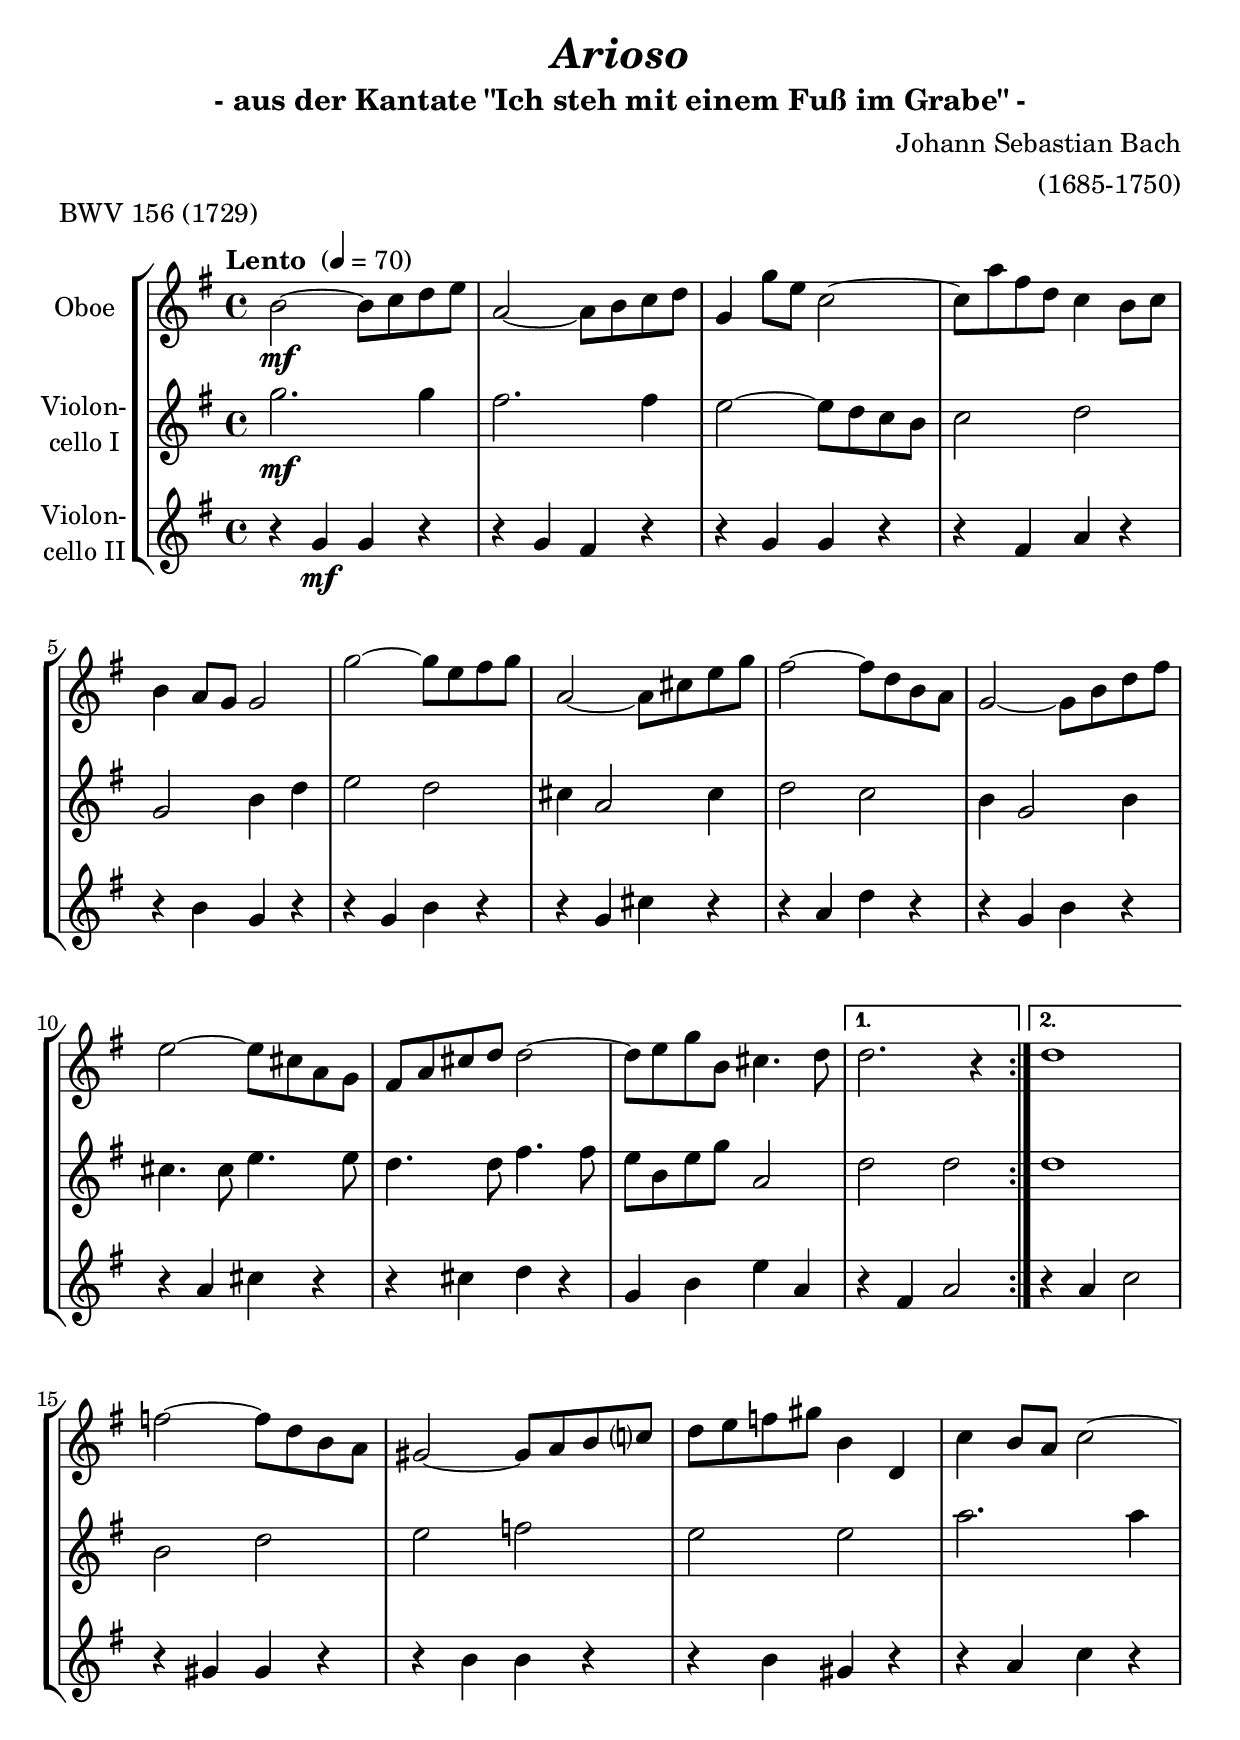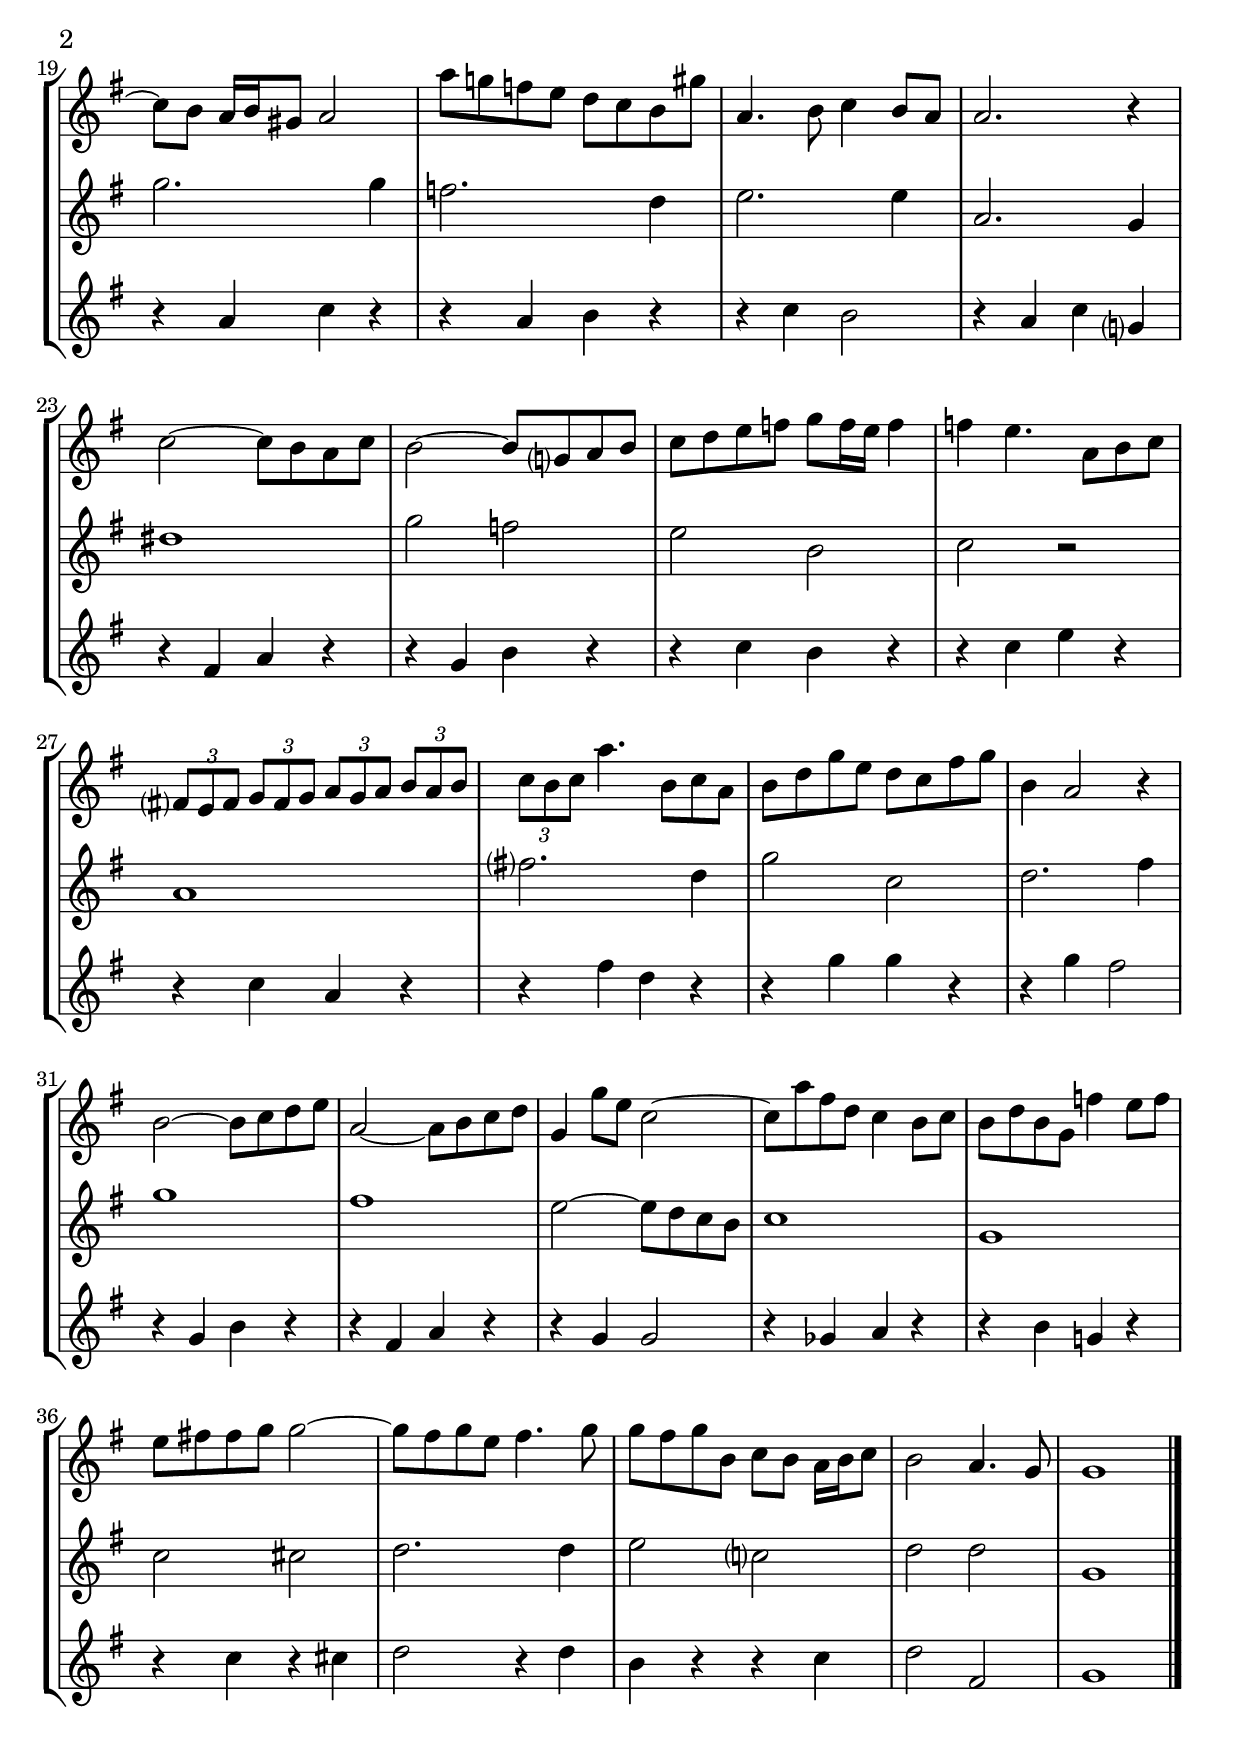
\version "2.14.2"
\include "deutsch.ly"

#(set-global-staff-size 23)

\header {
  title     = \markup \bold \italic "Arioso"
  subtitle  = "- aus der Kantate \"Ich steh mit einem Fuß im Grabe\" -"
  composer  = "Johann Sebastian Bach"
  arranger  = "(1685-1750)"
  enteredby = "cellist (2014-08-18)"
  piece     = "BWV 156 (1729)"
}

voiceconsts = {
  \key g \major
  \time 4/4
%  \clef "bass"
  \tempo "Lento " 4=70
  %\numericTimeSignature
  \compressFullBarRests
  \set tupletSpannerDuration = #(ly:make-moment 1 4)
}

%mihi = "clarinet"
mihi = "bassoon"
milo = "bassoon"
miba = "bassoon"

va = \relative c'' {
   \voiceconsts

   \repeat volta 2 {
     h2~\mf h8 c d e
     a,2~ a8 h c d
     g,4 g'8 e c2~
     c8 a' fis d c4 h8 c
     h4 a8 g g2

     g'~ g8 e fis g
     a,2~ a8 cis e g
     fis2~ fis8 d h a
     g2~ g8 h d fis
     e2~ e8 cis a g

     fis a cis d d2~
     d8 e g h, cis4. d8
   }
   \alternative {
     { d2. r4 }
     { d1 }
   }
   f2~ f8 d h a
   gis2~ gis8 a h c?

   d e f gis h,4 d,
   c' h8 a c2~
   c8 h a16 h gis8 a2
   a'8 g! f e d c h gis'
   a,4. h8 c4 h8 a

   a2. r4
   c2~ c8 h a c
   h2~ h8 g? a h
   c d e f g f16 e f4
   f e4. a,8 h c

   \times 2/3 { fis,? e fis g fis g a g a h a h }
   \times 2/3 { c h c } a'4. h,8 c a
   h d g e d c fis g
   h,4 a2 r4
   h2~ h8 c d e

   a,2~ a8 h c d
   g,4 g'8 e c2~
   c8 a' fis d c4 h8 c
   h d h g f'4 e8 f
   e fis! fis g g2~

   g8 fis g e fis4. g8
   g fis g h, c h a16 h c8
   h2 a4. g8
   g1 \bar "|."
}

vb = \relative c'' {
   \voiceconsts
   \clef "treble"

   \repeat volta 2 {
     g2.\mf g4
     fis2. fis4
     e2~ e8 d c h
     c2 d
     g, h4 d

     e2 d
     cis4 a2 cis4
     d2 c
     h4 g2 h4
     cis4. cis8 e4. e8

     d4. d8 fis4. fis8
     e h e g a,2
   }
   \alternative {
     { d d }
     { d1 }
   }
   h2 d
   e f

   e e
   a2. a4
   g2. g4
   f2. d4
   e2. e4

   a,2. g4
   dis'1
   g2 f
   e h
   c r

   a1
   fis'?2. d4
   g2 c,
   d2. fis4
   g1

   fis
   e2~ e8 d c h
   c1
   g
   c2 cis

   d2. d4
   e2 c?
   d d
   g,1 \bar "|."
}

vc = \relative c' {
   \voiceconsts
   \clef "treble"

   \repeat volta 2 {
     r4 g\mf g r
     r g fis r
     r g g r
     r fis a r
     r h g r

     r g h r
     r g cis r
     r a d r
     r g, h r
     r a cis r

     r cis d r
     g, h e a,
   }
   \alternative {
     { r fis a2  }
     { r4 a c2 }
   }
   r4 gis gis r
   r h h r

   r h gis r
   r a c r
   r a c r
   r a h r
   r c h2

   r4 a c g?
   r fis a r
   r g h r
   r c h r
   r c e r

   r c a r
   r fis' d r
   r g g r
   r g fis2
   r4 g, h r

   r fis a r
   r g g2
   r4 ges a r
   r h g! r
   r c r cis

   d2 r4 d
   h r r c
   d2 fis,
   g1 \bar "|."
}


music = \new StaffGroup <<
      \new Staff {
        \set Staff.midiInstrument = \mihi
        \set Staff.instrumentName = \markup \center-column { "Oboe" }
        \transpose g g { \va }
      }

      \new Staff {
        \set Staff.midiInstrument = \milo
        \set Staff.instrumentName = \markup \center-column { "Violon-" "cello I" }
        \transpose g, g { \vb }
      }

      \new Staff {
        \set Staff.midiInstrument = \miba
        \set Staff.instrumentName = \markup \center-column { "Violon-" "cello II" }
        \transpose g, g { \vc }
      }
>>

\book {
  \score {
   \music
    \layout {}
  }

  \score {
    \unfoldRepeats \music

    \midi {
      \context {
        \Score
      }
    }
  }
}
